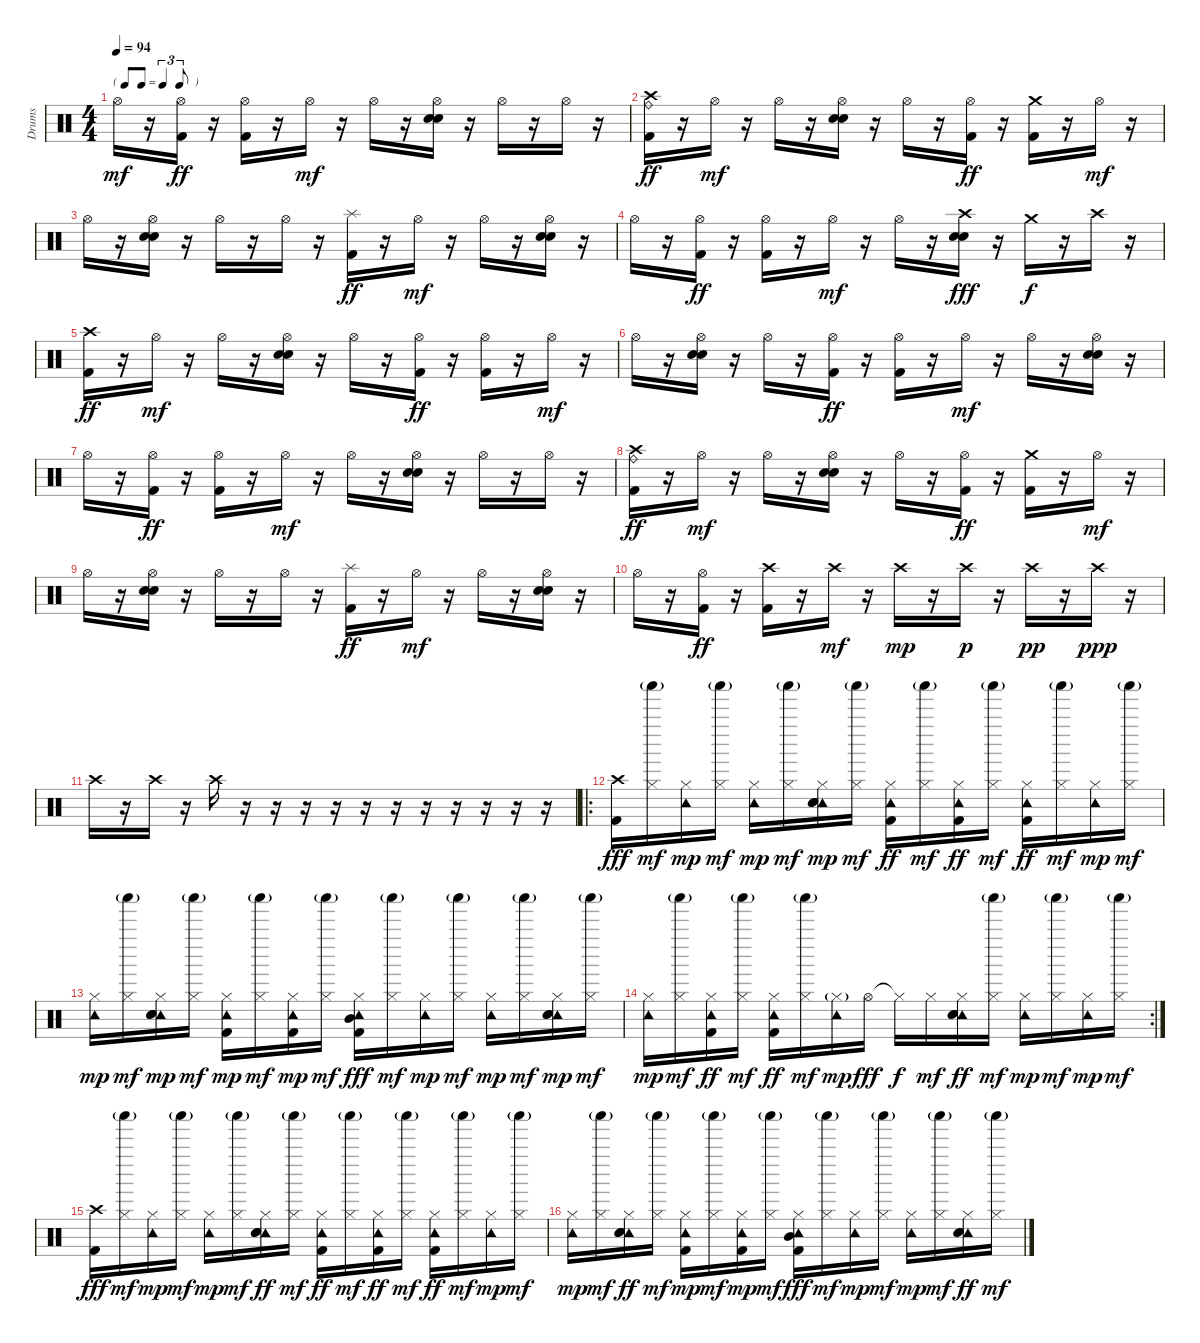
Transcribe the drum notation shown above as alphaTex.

\track ("Drums" "Drums") {instrument percussion}
\staff {score}
\articulation defaults
\ts (4 4)
\tf triplet8th
\tempo 94
\clef neutral
\ks c "Hi-Hat (open)".16{dy mf}
r.16 ("Hi-Hat (open)" "Kick (hit) 2").16{dy ff} r.16 ("Hi-Hat (open)" "Kick (hit) 2").16 r.16 "Hi-Hat (open)".16{dy mf} r.16 "Hi-Hat (open)".16 r.16 ("Hi-Hat (open)" "Electric Snare (hit)" "Metronome (bell)").16 r.16 "Hi-Hat (open)".16 r.16 "Hi-Hat (open)".16 r.16 |
("Crash high (hit)" "Ride (bell)" "Kick (hit) 2").16{dy ff} r.16 "Hi-Hat (open)".16{dy mf} r.16 "Hi-Hat (open)".16 r.16 ("Hi-Hat (open)" "Electric Snare (hit)" "Metronome (bell)").16 r.16 "Hi-Hat (open)".16 r.16 ("Hi-Hat (open)" "Kick (hit) 2").16{dy ff} r.16 ("Crash medium (hit)" "Kick (hit) 2").16 r.16 "Hi-Hat (open)".16{dy mf} r.16 |
"Hi-Hat (open)".16 r.16 ("Hi-Hat (open)" "Electric Snare (hit)" "Metronome (bell)").16 r.16 "Hi-Hat (open)".16 r.16 "Hi-Hat (open)".16 r.16 ("Splash (hit)" "Kick (hit) 2").16{dy ff} r.16 "Hi-Hat (open)".16{dy mf} r.16 "Hi-Hat (open)".16 r.16 ("Hi-Hat (open)" "Electric Snare (hit)" "Metronome (bell)").16 r.16 |
"Hi-Hat (open)".16 r.16 ("Hi-Hat (open)" "Kick (hit) 2").16{dy ff} r.16 ("Hi-Hat (open)" "Kick (hit) 2").16 r.16 "Hi-Hat (open)".16{dy mf} r.16 "Hi-Hat (open)".16 r.16 ("Crash high (hit)" "Electric Snare (hit)" "Metronome (bell)").16{dy fff} r.16 "Crash medium (hit)".16{dy f} r.16 "Crash high (hit)".16 r.16 |
("Crash high (hit)" "Kick (hit) 2").16{dy ff} r.16 "Hi-Hat (open)".16{dy mf} r.16 "Hi-Hat (open)".16 r.16 ("Hi-Hat (open)" "Electric Snare (hit)" "Metronome (bell)").16 r.16 "Hi-Hat (open)".16 r.16 ("Hi-Hat (open)" "Kick (hit) 2").16{dy ff} r.16 ("Hi-Hat (open)" "Kick (hit) 2").16 r.16 "Hi-Hat (open)".16{dy mf} r.16 |
"Hi-Hat (open)".16 r.16 ("Hi-Hat (open)" "Electric Snare (hit)" "Metronome (bell)").16 r.16 "Hi-Hat (open)".16 r.16 ("Hi-Hat (open)" "Kick (hit) 2").16{dy ff} r.16 ("Hi-Hat (open)" "Kick (hit) 2").16 r.16 "Hi-Hat (open)".16{dy mf} r.16 "Hi-Hat (open)".16 r.16 ("Hi-Hat (open)" "Electric Snare (hit)" "Metronome (bell)").16 r.16 |
"Hi-Hat (open)".16 r.16 ("Hi-Hat (open)" "Kick (hit) 2").16{dy ff} r.16 ("Hi-Hat (open)" "Kick (hit) 2").16 r.16 "Hi-Hat (open)".16{dy mf} r.16 "Hi-Hat (open)".16 r.16 ("Hi-Hat (open)" "Electric Snare (hit)" "Metronome (bell)").16 r.16 "Hi-Hat (open)".16 r.16 "Hi-Hat (open)".16 r.16 |
("Crash high (hit)" "Ride (bell)" "Kick (hit) 2").16{dy ff} r.16 "Hi-Hat (open)".16{dy mf} r.16 "Hi-Hat (open)".16 r.16 ("Hi-Hat (open)" "Electric Snare (hit)" "Metronome (bell)").16 r.16 "Hi-Hat (open)".16 r.16 ("Hi-Hat (open)" "Kick (hit) 2").16{dy ff} r.16 ("Crash medium (hit)" "Kick (hit) 2").16 r.16 "Hi-Hat (open)".16{dy mf} r.16 |
"Hi-Hat (open)".16 r.16 ("Hi-Hat (open)" "Electric Snare (hit)" "Metronome (bell)").16 r.16 "Hi-Hat (open)".16 r.16 "Hi-Hat (open)".16 r.16 ("Splash (hit)" "Kick (hit) 2").16{dy ff} r.16 "Hi-Hat (open)".16{dy mf} r.16 "Hi-Hat (open)".16 r.16 ("Hi-Hat (open)" "Electric Snare (hit)" "Metronome (bell)").16 r.16 |
"Hi-Hat (open)".16 r.16 ("Hi-Hat (open)" "Kick (hit) 2").16{dy ff} r.16 ("Crash high (hit)" "Kick (hit) 2").16 r.16 "Crash high (hit)".16{dy mf} r.16 "Crash high (hit)".16{dy mp} r.16 "Crash high (hit)".16{dy p} r.16 "Crash high (hit)".16{dy pp} r.16 "Crash high (hit)".16{dy ppp} r.16 |
"Crash high (hit)".16 r.16 "Crash high (hit)".16 r.16 "Crash high (hit)".16 r.16 r.16 r.16 r.16 r.16 r.16 r.16 r.16 r.16 r.16 r.16 |
\ro
("Crash high (hit)" "Kick (hit) 2").16{dy fff} ("Shaker (hit)"{g} "Hi-Hat (closed)").16{dy mf} ("Hi-Hat (closed)" "Tambourine (hit)").16{dy mp} ("Shaker (hit)"{g} "Hi-Hat (closed)").16{dy mf} ("Hi-Hat (closed)" "Tambourine (hit)").16{dy mp} ("Shaker (hit)"{g} "Hi-Hat (closed)").16{dy mf} ("Hi-Hat (closed)" "Tambourine (hit)" "Electric Snare (hit)" "Metronome (bell)").16{dy mp} ("Shaker (hit)"{g} "Hi-Hat (closed)").16{dy mf} ("Hi-Hat (closed)" "Tambourine (hit)" "Kick (hit) 2").16{dy ff} ("Shaker (hit)"{g} "Hi-Hat (closed)").16{dy mf} ("Hi-Hat (closed)" "Tambourine (hit)" "Kick (hit) 2").16{dy ff} ("Shaker (hit)"{g} "Hi-Hat (closed)").16{dy mf} ("Hi-Hat (closed)" "Tambourine (hit)" "Kick (hit) 2").16{dy ff} ("Shaker (hit)"{g} "Hi-Hat (closed)").16{dy mf} ("Hi-Hat (closed)" "Tambourine (hit)").16{dy mp} ("Shaker (hit)"{g} "Hi-Hat (closed)").16{dy mf} |
("Hi-Hat (closed)" "Tambourine (hit)").16{dy mp} ("Shaker (hit)"{g} "Hi-Hat (closed)").16{dy mf} ("Hi-Hat (closed)" "Tambourine (hit)" "Electric Snare (hit)" "Metronome (bell)").16{dy mp} ("Shaker (hit)"{g} "Hi-Hat (closed)").16{dy mf} ("Hi-Hat (closed)" "Tambourine (hit)" "Kick (hit) 2").16{dy mp} ("Shaker (hit)"{g} "Hi-Hat (closed)").16{dy mf} ("Hi-Hat (closed)" "Tambourine (hit)" "Kick (hit) 2").16{dy mp} ("Shaker (hit)"{g} "Hi-Hat (closed)").16{dy mf} ("Hi-Hat (closed)" "Tambourine (hit)" "Mid Tom (hit)" "Kick (hit) 2").16{dy fff} ("Shaker (hit)"{g} "Hi-Hat (closed)").16{dy mf} ("Hi-Hat (closed)" "Tambourine (hit)").16{dy mp} ("Shaker (hit)"{g} "Hi-Hat (closed)").16{dy mf} ("Hi-Hat (closed)" "Tambourine (hit)").16{dy mp} ("Shaker (hit)"{g} "Hi-Hat (closed)").16{dy mf} ("Hi-Hat (closed)" "Tambourine (hit)" "Electric Snare (hit)" "Metronome (bell)").16{dy mp} ("Shaker (hit)"{g} "Hi-Hat (closed)").16{dy mf} |
\rc 2
("Hi-Hat (closed)" "Tambourine (hit)").16{dy mp} ("Shaker (hit)"{g} "Hi-Hat (closed)").16{dy mf} ("Hi-Hat (closed)" "Tambourine (hit)" "Kick (hit) 2").16{dy ff} ("Shaker (hit)"{g} "Hi-Hat (closed)").16{dy mf} ("Hi-Hat (closed)" "Tambourine (hit)" "Kick (hit) 2").16{dy ff} ("Shaker (hit)"{g} "Hi-Hat (closed)").16{dy mf} ("Hi-Hat (closed)"{g} "Tambourine (hit)").16{dy mp} "Hi-Hat (open)".16{dy fff} "Hi-Hat (closed)"{t}.16{dy f} "Hi-Hat (closed)".16{dy mf} ("Hi-Hat (closed)" "Tambourine (hit)" "Electric Snare (hit)" "Metronome (bell)").16{dy ff} ("Shaker (hit)"{g} "Hi-Hat (closed)").16{dy mf} ("Hi-Hat (closed)" "Tambourine (hit)").16{dy mp} ("Shaker (hit)"{g} "Hi-Hat (closed)").16{dy mf} ("Hi-Hat (closed)" "Tambourine (hit)").16{dy mp} ("Shaker (hit)"{g} "Hi-Hat (closed)").16{dy mf} |
("Crash high (hit)" "Kick (hit) 2").16{dy fff} ("Shaker (hit)"{g} "Hi-Hat (closed)").16{dy mf} ("Hi-Hat (closed)" "Tambourine (hit)").16{dy mp} ("Shaker (hit)"{g} "Hi-Hat (closed)").16{dy mf} ("Hi-Hat (closed)" "Tambourine (hit)").16{dy mp} ("Shaker (hit)"{g} "Hi-Hat (closed)").16{dy mf} ("Hi-Hat (closed)" "Tambourine (hit)" "Electric Snare (hit)" "Metronome (bell)").16{dy ff} ("Shaker (hit)"{g} "Hi-Hat (closed)").16{dy mf} ("Hi-Hat (closed)" "Tambourine (hit)" "Kick (hit) 2").16{dy ff} ("Shaker (hit)"{g} "Hi-Hat (closed)").16{dy mf} ("Hi-Hat (closed)" "Tambourine (hit)" "Kick (hit) 2").16{dy ff} ("Shaker (hit)"{g} "Hi-Hat (closed)").16{dy mf} ("Hi-Hat (closed)" "Tambourine (hit)" "Kick (hit) 2").16{dy ff} ("Shaker (hit)"{g} "Hi-Hat (closed)").16{dy mf} ("Hi-Hat (closed)" "Tambourine (hit)").16{dy mp} ("Shaker (hit)"{g} "Hi-Hat (closed)").16{dy mf} |
("Hi-Hat (closed)" "Tambourine (hit)").16{dy mp} ("Shaker (hit)"{g} "Hi-Hat (closed)").16{dy mf} ("Hi-Hat (closed)" "Tambourine (hit)" "Electric Snare (hit)" "Metronome (bell)").16{dy ff} ("Shaker (hit)"{g} "Hi-Hat (closed)").16{dy mf} ("Hi-Hat (closed)" "Tambourine (hit)" "Kick (hit) 2").16{dy mp} ("Shaker (hit)"{g} "Hi-Hat (closed)").16{dy mf} ("Hi-Hat (closed)" "Tambourine (hit)" "Kick (hit) 2").16{dy mp} ("Shaker (hit)"{g} "Hi-Hat (closed)").16{dy mf} ("Hi-Hat (closed)" "Tambourine (hit)" "Mid Tom (hit)" "Kick (hit) 2").16{dy fff} ("Shaker (hit)"{g} "Hi-Hat (closed)").16{dy mf} ("Hi-Hat (closed)" "Tambourine (hit)").16{dy mp} ("Shaker (hit)"{g} "Hi-Hat (closed)").16{dy mf} ("Hi-Hat (closed)" "Tambourine (hit)").16{dy mp} ("Shaker (hit)"{g} "Hi-Hat (closed)").16{dy mf} ("Hi-Hat (closed)" "Tambourine (hit)" "Electric Snare (hit)" "Metronome (bell)").16{dy ff} ("Shaker (hit)"{g} "Hi-Hat (closed)").16{dy mf}
